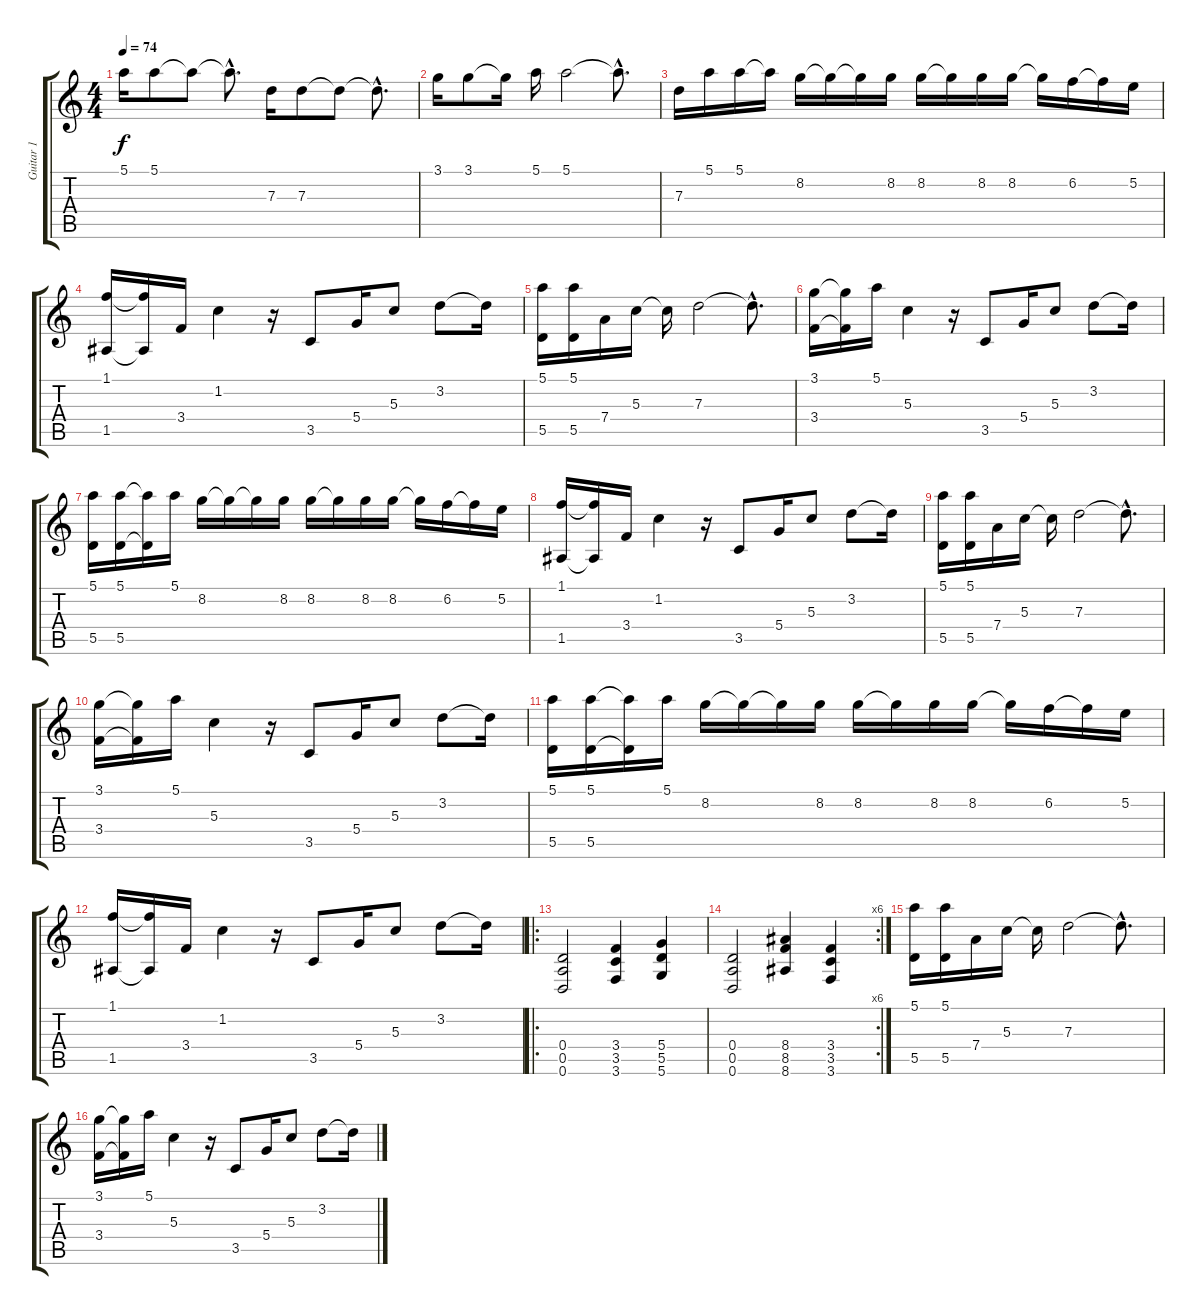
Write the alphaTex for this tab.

\track ("Guitar 1" "Guitar 1") {instrument electricguitarjazz}
\staff {score tabs}
\tuning (E4 B3 G3 D3 A2 D2) {hide}
\ts (4 4)
\tempo 74
\clef g2
\ks c
5.1.16{dy f instrument electricguitarjazz} 5.1.8 5.1{t}.8 5.1{hac t}.8{d} 7.3.16 7.3.8 7.3{t}.8 7.3{hac t}.8{d} |
3.1.16 3.1.8 3.1{t}.16 5.1.16 5.1.2 5.1{hac t}.8{d} |
7.3.16 5.1.16 5.1.16 5.1{t}.16 8.2.16 8.2{t}.16 8.2{t}.16 8.2.16 8.2.16 8.2{t}.16 8.2.16 8.2.16 8.2{t}.16 6.2.16 6.2{t}.16 5.2.16 |
(1.1 1.5).16 (1.1{t} 1.5{t}).16 3.4.16 1.2.4 r.16 3.5.8 5.4.16 5.3.8 3.2.8 3.2{t}.16 |
(5.1 5.5).16 (5.1 5.5).16 7.4.16 5.3.16 5.3{t}.16 7.3.2 7.3{hac t}.8{d} |
(3.1 3.4).16 (3.1{t} 3.4{t}).16 5.1.16 5.3.4 r.16 3.5.8 5.4.16 5.3.8 3.2.8 3.2{t}.16 |
(5.1 5.5).16 (5.1 5.5).16 (5.1{t} 5.5{t}).16 5.1.16 8.2.16 8.2{t}.16 8.2{t}.16 8.2.16 8.2.16 8.2{t}.16 8.2.16 8.2.16 8.2{t}.16 6.2.16 6.2{t}.16 5.2.16 |
(1.1 1.5).16 (1.1{t} 1.5{t}).16 3.4.16 1.2.4 r.16 3.5.8 5.4.16 5.3.8 3.2.8 3.2{t}.16 |
(5.1 5.5).16 (5.1 5.5).16 7.4.16 5.3.16 5.3{t}.16 7.3.2 7.3{hac t}.8{d} |
(3.1 3.4).16 (3.1{t} 3.4{t}).16 5.1.16 5.3.4 r.16 3.5.8 5.4.16 5.3.8 3.2.8 3.2{t}.16 |
(5.1 5.5).16 (5.1 5.5).16 (5.1{t} 5.5{t}).16 5.1.16 8.2.16 8.2{t}.16 8.2{t}.16 8.2.16 8.2.16 8.2{t}.16 8.2.16 8.2.16 8.2{t}.16 6.2.16 6.2{t}.16 5.2.16 |
(1.1 1.5).16 (1.1{t} 1.5{t}).16 3.4.16 1.2.4 r.16 3.5.8 5.4.16 5.3.8 3.2.8 3.2{t}.16 |
\ro
(0.4 0.5 0.6).2{volume 16 instrument distortionguitar} (3.4 3.5 3.6).4 (5.4 5.5 5.6).4 |
\rc 6
(0.4 0.5 0.6).2 (8.4 8.5 8.6).4 (3.4 3.5 3.6).4 |
(5.1 5.5).16{instrument electricguitarjazz} (5.1 5.5).16 7.4.16 5.3.16 5.3{t}.16 7.3.2 7.3{hac t}.8{d} |
(3.1 3.4).16 (3.1{t} 3.4{t}).16 5.1.16 5.3.4 r.16 3.5.8 5.4.16 5.3.8 3.2.8 3.2{t}.16
